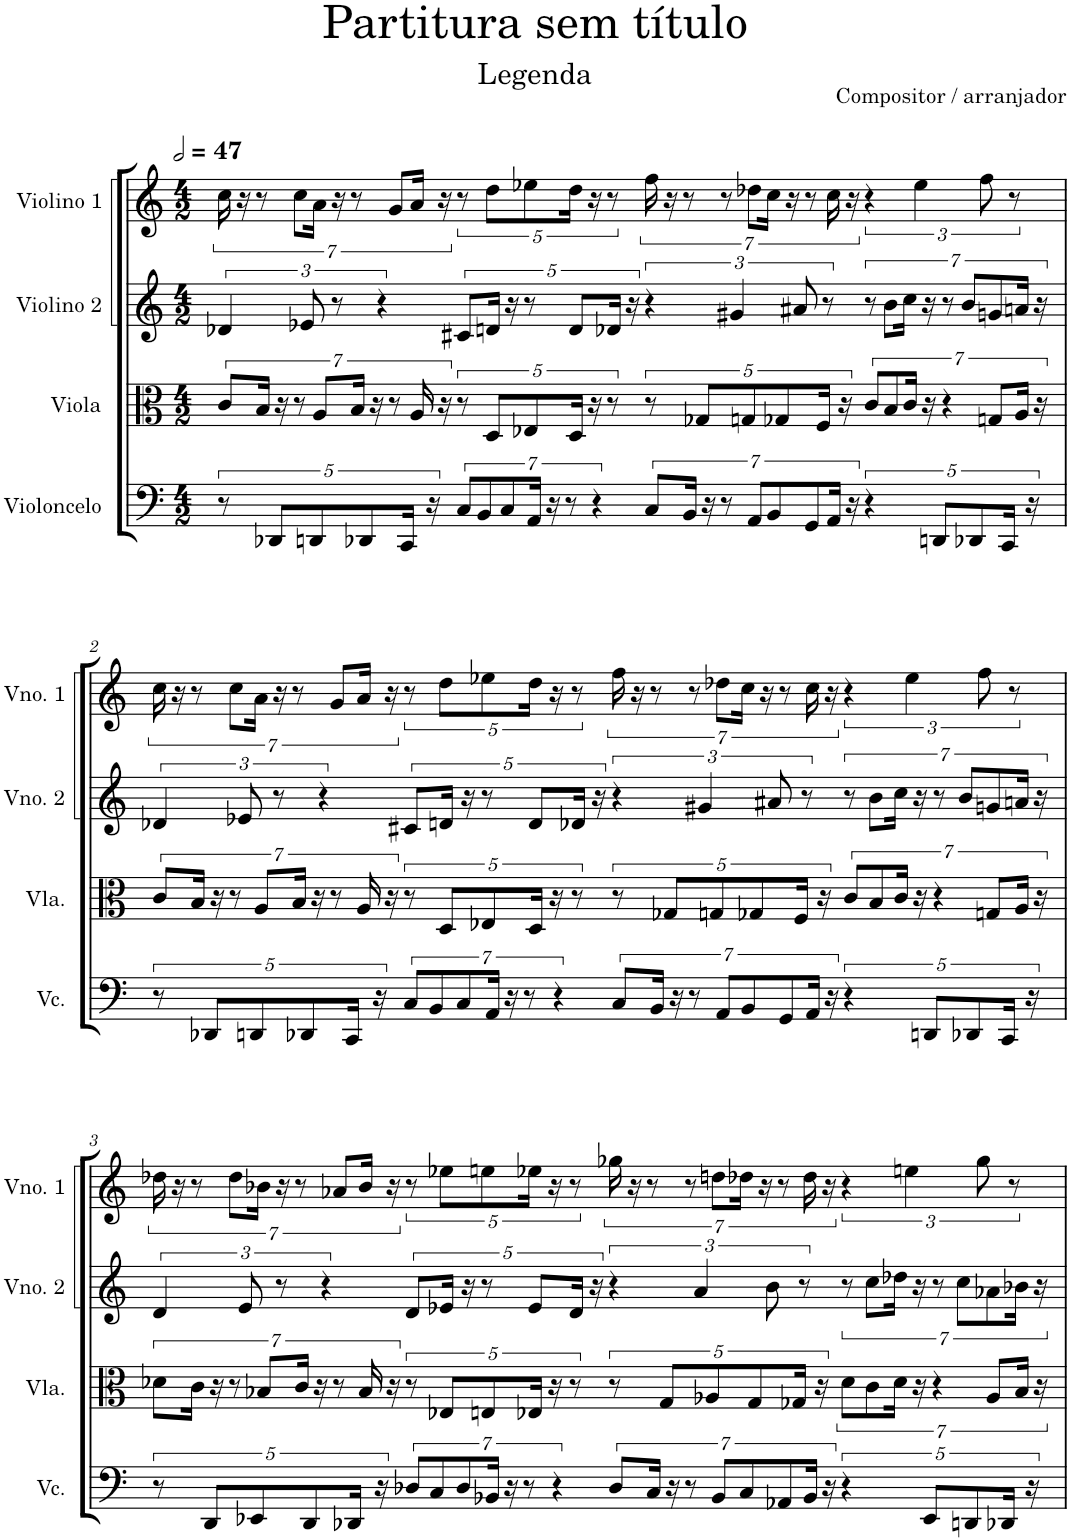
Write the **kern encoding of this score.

**kern	**kern	**kern	**kern
*part4	*part3	*part2	*part1
*staff4	*staff3	*staff2	*staff1
*I"Violoncelo	*I"Viola	*I"Violino 2	*I"Violino 1
*I'Vc.	*I'Vla.	*I'Vno. 2	*I'Vno. 1
*clefF4	*clefC3	*clefG2	*clefG2
*k[]	*k[]	*k[]	*k[]
*M4/2	*M4/2	*M4/2	*M4/2
*MM94	*MM94	*MM94	*MM94
=1	=1	=1	=1
10r	14c/L	6d-X/	28cc\
.	.	.	28r
.	28B/Jk	.	14r
10DD-X/L	.	.	.
.	28r	.	.
.	14r	.	14cc\L
.	.	12e-X/	.
10DDn/	.	.	.
.	14A/L	.	28a\Jk
.	.	12r	28r
.	28B/Jk	.	14r
10DD-X/	.	.	.
.	28r	.	.
.	.	6r	.
.	14r	.	14g/L
20CC/Jk	.	.	.
.	28A/	.	28a/Jk
20r	.	.	.
.	28r	.	28r
14C/L	10r	10c#X/L	10r
14BB/	.	.	.
.	10D/L	20dn/Jk	10dd\L
14C/	.	.	.
.	.	20r	.
.	10E-X/	10r	10ee-X\
28AA/Jk	.	.	.
28r	.	.	.
14r	.	.	.
.	20D/Jk	10d/L	20dd\Jk
.	20r	.	20r
7r	.	.	.
.	10r	20d-X/Jk	10r
.	.	20r	.
14C/L	10r	6r	28ff\
.	.	.	28r
28BB/Jk	.	.	14r
.	10G-X/L	.	.
28r	.	.	.
14r	.	.	14r
.	.	6g#X/	.
.	10Gn/	.	.
14AA/L	.	.	14dd-X\L
14BB/	.	.	28cc\Jk
.	10G-X/	.	.
.	.	.	28r
.	.	12a#X/	.
14GG/	.	.	14r
.	20F/Jk	.	.
.	.	12r	.
28AA/Jk	.	.	28cc\
.	20r	.	.
28r	.	.	28r
5r	14c/L	14r	6r
.	14B/	14b\L	.
.	28c/Jk	28cc\Jk	.
.	.	.	6ee-\
.	28r	28r	.
10DDn/L	.	.	.
.	7r	14r	.
.	.	14b/L	.
10DD-X/	.	.	.
.	.	.	12ff\
.	14Gn/L	14gn/	.
20CC/Jk	.	.	.
.	.	.	12r
.	28A/Jk	28an/Jk	.
20r	.	.	.
.	28r	28r	.
!!LO:LB:g=z
=2	=2	=2	=2
10r	14c/L	6d-X/	28cc\
.	.	.	28r
.	28B/Jk	.	14r
10DD-X/L	.	.	.
.	28r	.	.
.	14r	.	14cc\L
.	.	12e-X/	.
10DDn/	.	.	.
.	14A/L	.	28a\Jk
.	.	12r	28r
.	28B/Jk	.	14r
10DD-X/	.	.	.
.	28r	.	.
.	.	6r	.
.	14r	.	14g/L
20CC/Jk	.	.	.
.	28A/	.	28a/Jk
20r	.	.	.
.	28r	.	28r
14C/L	10r	10c#X/L	10r
14BB/	.	.	.
.	10D/L	20dn/Jk	10dd\L
14C/	.	.	.
.	.	20r	.
.	10E-X/	10r	10ee-X\
28AA/Jk	.	.	.
28r	.	.	.
14r	.	.	.
.	20D/Jk	10d/L	20dd\Jk
.	20r	.	20r
7r	.	.	.
.	10r	20d-X/Jk	10r
.	.	20r	.
14C/L	10r	6r	28ff\
.	.	.	28r
28BB/Jk	.	.	14r
.	10G-X/L	.	.
28r	.	.	.
14r	.	.	14r
.	.	6g#X/	.
.	10Gn/	.	.
14AA/L	.	.	14dd-X\L
14BB/	.	.	28cc\Jk
.	10G-X/	.	.
.	.	.	28r
.	.	12a#X/	.
14GG/	.	.	14r
.	20F/Jk	.	.
.	.	12r	.
28AA/Jk	.	.	28cc\
.	20r	.	.
28r	.	.	28r
5r	14c/L	14r	6r
.	14B/	14b\L	.
.	28c/Jk	28cc\Jk	.
.	.	.	6ee-\
.	28r	28r	.
10DDn/L	.	.	.
.	7r	14r	.
.	.	14b/L	.
10DD-X/	.	.	.
.	.	.	12ff\
.	14Gn/L	14gn/	.
20CC/Jk	.	.	.
.	.	.	12r
.	28A/Jk	28an/Jk	.
20r	.	.	.
.	28r	28r	.
!!LO:LB:g=z
=3	=3	=3	=3
10r	14d-X\L	6d/	28dd-X\
.	.	.	28r
.	28c\Jk	.	14r
10DD/L	.	.	.
.	28r	.	.
.	14r	.	14dd-\L
.	.	12e/	.
10EE-X/	.	.	.
.	14B-X/L	.	28b-X\Jk
.	.	12r	28r
.	28c/Jk	.	14r
10DD/	.	.	.
.	28r	.	.
.	.	6r	.
.	14r	.	14a-X/L
20DD-X/Jk	.	.	.
.	28B-/	.	28b-/Jk
20r	.	.	.
.	28r	.	28r
14D-X/L	10r	10d/L	10r
14C/	.	.	.
.	10E-X/L	20e-X/Jk	10ee-X\L
14D-/	.	.	.
.	.	20r	.
.	10En/	10r	10een\
28BB-X/Jk	.	.	.
28r	.	.	.
14r	.	.	.
.	20E-X/Jk	10e-/L	20ee-X\Jk
.	20r	.	20r
7r	.	.	.
.	10r	20d/Jk	10r
.	.	20r	.
14D-/L	10r	6r	28gg-X\
.	.	.	28r
28C/Jk	.	.	14r
.	10G/L	.	.
28r	.	.	.
14r	.	.	14r
.	.	6a/	.
.	10A-X/	.	.
14BB-/L	.	.	14ddn\L
14C/	.	.	28dd-X\Jk
.	10G/	.	.
.	.	.	28r
.	.	12b\	.
14AA-X/	.	.	14r
.	20G-X/Jk	.	.
.	.	12r	.
28BB-/Jk	.	.	28dd-\
.	20r	.	.
28r	.	.	28r
5r	14d-\L	14r	6r
.	14c\	14cc\L	.
.	28d-\Jk	28dd-X\Jk	.
.	.	.	6een\
.	28r	28r	.
10EE-/L	.	.	.
.	7r	14r	.
.	.	14cc\L	.
10DDn/	.	.	.
.	.	.	12gg-\
.	14A-/L	14a-X\	.
20DD-X/Jk	.	.	.
.	.	.	12r
.	28B-/Jk	28b-X\Jk	.
20r	.	.	.
.	28r	28r	.
=	=	=	=
*-	*-	*-	*-
